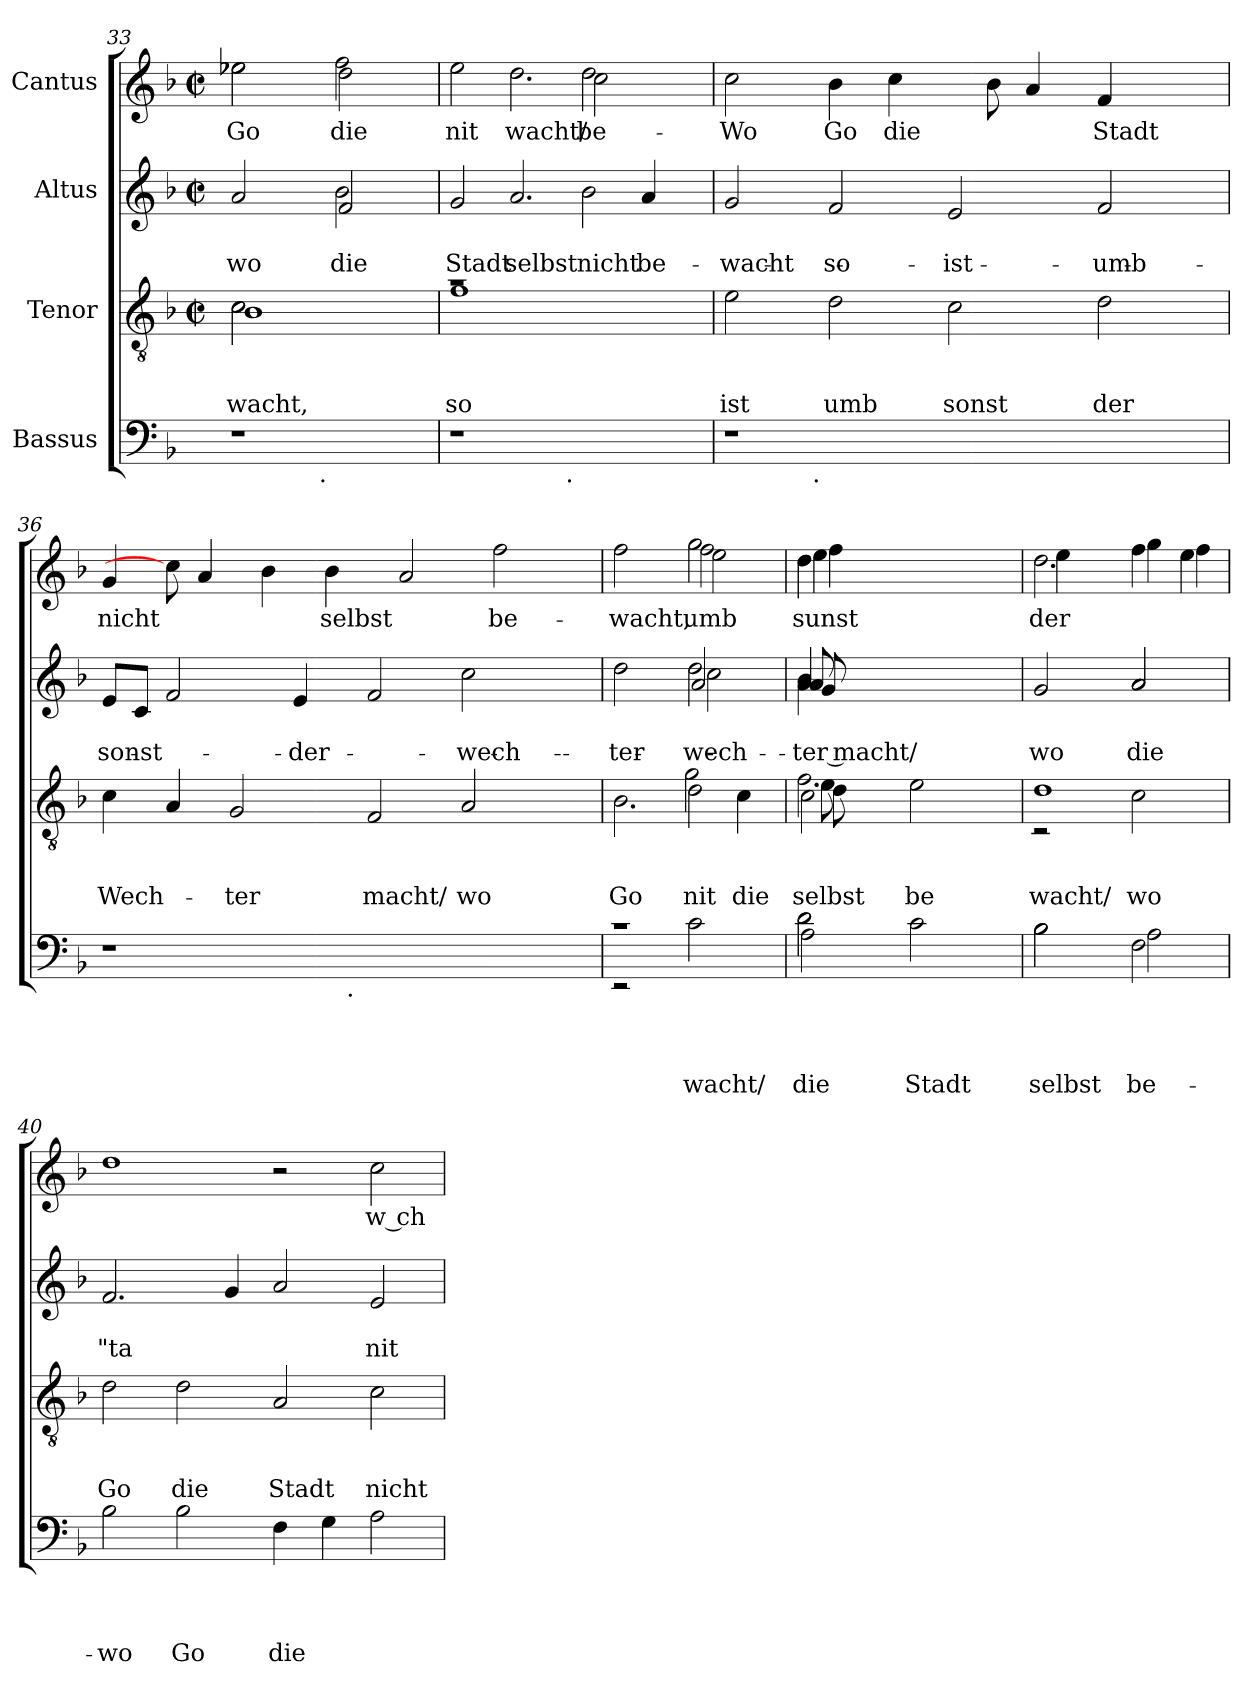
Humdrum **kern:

**kern	**text	**text	**text	**text	**kern	**text	**text	**text	**kern	**text	**text	**kern	**text
*part4	*part4	*part4	*part4	*part4	*part3	*part3	*part3	*part3	*part2	*part2	*part2	*part1	*part1
*staff4	*staff4	*staff4	*staff4	*staff4	*staff3	*staff3	*staff3	*staff3	*staff2	*staff2	*staff2	*staff1	*staff1
*I"Bassus	*	*	*	*	*I"Tenor	*	*	*	*I"Altus	*	*	*I"Cantus	*
*clefF4	*	*	*	*	*clefGv2	*	*	*	*clefG2	*	*	*clefG2	*
*k[b-]	*	*	*	*	*k[b-]	*	*	*	*k[b-]	*	*	*k[b-]	*
*F:	*	*	*	*	*F:	*	*	*	*F:	*	*	*F:	*
*	*	*	*	*	*M2/2	*	*	*	*M2/2	*	*	*M2/2	*
*	*	*	*	*	*met(c|)	*	*	*	*met(c|)	*	*	*met(c|)	*
=33	=33	=33	=33	=33	=33	=33	=33	=33	=33	=33	=33	=33	=33
!	!	!	!	!	!	!	!	!LO:LY:b	!	!	!	!	!
*	*	*	*	*	*^	*	*	*	*	*	*	*	*
!	!	!	!	!	!	!	!	!	!LO:LY:b	!	!	!	!	!
*	*	*	*	*	*	*^	*	*	*	*	*	*	*	*
!	!	!	!	!	!	!	!	!	!	!LO:LY:b	!	!	!LO:LY:b	!	!LO:LY:b
*	*	*	*	*	*	*	*	*	*	*	*^	*	*	*^	*
!	!	!	!	!	!	!	!	!	!	!	!	!	!	!	!	!	!LO:LY:b
*^	*	*	*	*	*	*	*	*	*	*	*	*	*	*	*	*	*
1r	4...ryy	.	.	.	.	2c\	2c\	1B-	.	.	-wacht,	2a/	2ryy	.	wo	2ee-X\	2ee-\	Go
!	!LO:TX:b:t=.	!	!	!	!	!	!	!	!	!	!	!	!	!	!	!	!	!
.	2ryy	.	.	.	.	.	.	.	.	.	.	.	.	.	.	.	.	.
!	!	!	!	!	!	!	!	!	!	!	!	!	!	!	!LO:LY:b	!	!	!
!	!	!	!	!	!	!	!	!	!	!	!	!	!	!	!LO:LY:b	!	!	!LO:LY:b
!	!	!	!	!	!	!	!	!	!	!	!	!	!	!	!	!	!	!LO:LY:b
.	.	.	.	.	.	2ryy	2ryy	.	.	.	.	2b-\	2f/	.	die	2ff\	2dd\	die
.	32ryy	.	.	.	.	.	.	.	.	.	.	.	.	.	.	.	.	.
=34	=34	=34	=34	=34	=34	=34	=34	=34	=34	=34	=34	=34	=34	=34	=34	=34	=34	=34
!	!	!	!	!	!	!	!	!	!	!	!LO:LY:b	!	!	!	!LO:LY:b	!	!	!LO:LY:b
*	*	*	*	*	*	*	*v	*v	*	*	*	*	*^	*	*	*	*^	*
1r	4...ryy	.	.	.	.	1ra	1f	.	.	so	2g/	4ryy	2.ryy	.	Stadt	2ee\	2ryy	4ryy	nit
!	!	!	!	!	!	!	!	!	!	!	!	!	!	!	!LO:LY:b	!	!	!	!LO:LY:b
.	.	.	.	.	.	.	.	.	.	.	.	2.a/	.	.	selbst	.	.	2.dd\	-wacht/
!	!LO:TX:b:t=.	!	!	!	!	!	!	!	!	!	!	!	!	!	!	!	!	!	!
.	2ryy	.	.	.	.	.	.	.	.	.	.	.	.	.	.	.	.	.	.
!	!	!	!	!	!	!	!	!	!	!	!	!	!	!	!LO:LY:b	!	!	!	!LO:LY:b
!	!	!	!	!	!	!	!	!	!	!	!	!	!	!	!	!	!	!	!LO:LY:b
.	.	.	.	.	.	.	.	.	.	.	2b-\	.	.	.	nicht	2dd\	2cc\	.	be-
!	!	!	!	!	!	!	!	!	!	!	!	!	!	!	!LO:LY:b	!	!	!	!
.	.	.	.	.	.	.	.	.	.	.	.	.	4a/	.	be-	.	.	.	.
.	32ryy	.	.	.	.	.	.	.	.	.	.	.	.	.	.	.	.	.	.
=35	=35	=35	=35	=35	=35	=35	=35	=35	=35	=35	=35	=35	=35	=35	=35	=35	=35	=35	=35
!	!	!	!	!	!	!	!	!	!	!LO:LY:b	!	!	!	!	!LO:LY:b	!	!	!	!LO:LY:b:rj
*	*	*	*	*	*	*v	*v	*	*	*	*	*	*	*	*	*v	*v	*v	*
*	*	*	*	*	*	*	*	*	*	*v	*v	*v	*	*	*	*
1r	4...ryy	.	.	.	.	2e\	.	.	ist	2g/	.	-wacht	2cc\	Wo
!	!LO:TX:b:t=.	!	!	!	!	!	!	!	!	!	!	!	!	!
.	1ryy	.	.	.	.	.	.	.	.	.	.	.	.	.
!	!	!	!	!	!	!	!	!	!LO:LY:b	!	!	!LO:LY:b	!	!LO:LY:b:rj
.	.	.	.	.	.	2d\	.	.	umb	2f/	.	so	4b-\	Go
!	!	!	!	!	!	!	!	!	!	!	!	!	!	!LO:LY:b
.	.	.	.	.	.	.	.	.	.	.	.	.	[4cc\	die
!	!	!	!	!	!	!	!	!	!LO:LY:b	!	!	!LO:LY:b	!	!
1ryy	.	.	.	.	.	2c\	.	.	sonst	2e/	.	ist	8ryy	.
.	.	.	.	.	.	.	.	.	.	.	.	.	8b-\	.
.	.	.	.	.	.	.	.	.	.	.	.	.	4a/	.
.	2ryy	.	.	.	.	.	.	.	.	.	.	.	.	.
!	!	!	!	!	!	!	!	!	!LO:LY:b	!	!	!LO:LY:b	!	!LO:LY:b
.	.	.	.	.	.	2d\	.	.	der	2f/	.	umb	4f/	Stadt
.	.	.	.	.	.	.	.	.	.	.	.	.	4ryy	.
.	32ryy	.	.	.	.	.	.	.	.	.	.	.	.	.
!!LO:LB:g=z
=36	=36	=36	=36	=36	=36	=36	=36	=36	=36	=36	=36	=36	=36	=36
!	!	!	!	!	!	!	!	!	!LO:LY:b	!	!	!LO:LY:b	!	!LO:LY:b:rj
1r	2...ryy	.	.	.	.	4c\	.	.	Wech-	8e/L	.	sonst	4g/	nicht
.	.	.	.	.	.	.	.	.	.	8c/J	.	.	.	.
.	.	.	.	.	.	4A/	.	.	.	2f/	.	.	8cc\]	.
.	.	.	.	.	.	.	.	.	.	.	.	.	4a/	.
!	!	!	!	!	!	!	!	!	!LO:LY:b	!	!	!	!	!
.	.	.	.	.	.	2G/	.	.	-ter	.	.	.	.	.
.	.	.	.	.	.	.	.	.	.	.	.	.	4b-\	.
!	!	!	!	!	!	!	!	!	!	!	!	!LO:LY:b	!	!
.	.	.	.	.	.	.	.	.	.	4e/	.	der	.	.
!	!	!	!	!	!	!	!	!	!	!	!	!	!	!LO:LY:b
.	.	.	.	.	.	.	.	.	.	.	.	.	4b-\	selbst
!	!LO:TX:b:t=.	!	!	!	!	!	!	!	!	!	!	!	!	!
.	1ryy	.	.	.	.	.	.	.	.	.	.	.	.	.
!	!	!	!	!	!	!	!	!	!LO:LY:b	!	!	!	!	!
1ryy	.	.	.	.	.	2F/	.	.	macht/	2f/	.	.	.	.
.	.	.	.	.	.	.	.	.	.	.	.	.	2a/	.
!	!	!	!	!	!	!	!	!	!LO:LY:b	!	!	!LO:LY:b	!	!
.	.	.	.	.	.	2A/	.	.	wo	2cc\	.	wech-	.	.
!	!	!	!	!	!	!	!	!	!	!	!	!	!	!LO:LY:b
.	.	.	.	.	.	.	.	.	.	.	.	.	2ff\	be-
.	8.ryy	.	.	.	.	.	.	.	.	.	.	.	.	.
8ryy	.	.	.	.	.	8ryy	.	.	.	8ryy	.	.	.	.
=37	=37	=37	=37	=37	=37	=37	=37	=37	=37	=37	=37	=37	=37	=37
!	!	!	!	!	!	!	!	!	!LO:LY:b:rj	!	!	!LO:LY:b:rj	!	!LO:LY:b:rj
*	*	*	*	*	*	*^	*	*	*	*^	*	*	*^	*
*	*	*	*	*	*	*	*^	*	*	*	*	*^	*	*	*	*^	*
1rc	2rEE	.	.	.	.	2.B-\	2ryy	2ryy	.	.	Go	2dd\	2ryy	2ryy	.	-ter	2ff\	2ryy	2ryy	-wacht,
!	!	!	!	!	!LO:LY:b	!	!	!	!	!	!LO:LY:b:rj	!	!	!	!	!	!	!	!	!
!	!	!	!	!	!	!	!	!	!	!	!LO:LY:b	!	!	!	!	!LO:LY:b	!	!	!	!
!	!	!	!	!	!	!	!	!	!	!	!	!	!	!	!	!LO:LY:b:rj	!	!	!	!
!	!	!	!	!	!	!	!	!	!	!	!	!	!	!	!	!LO:LY:b	!	!	!	!LO:LY:b
!	!	!	!	!	!	!	!	!	!	!	!	!	!	!	!	!	!	!	!	!LO:LY:b:rj
!	!	!	!	!	!	!	!	!	!	!	!	!	!	!	!	!	!	!	!	!LO:LY:b
.	2c\	.	.	.	-wacht/	.	2d\	2g\	.	.	nit	2dd\	2a/	2cc\	.	wech-	2gg\	2ff\	2ee\	umb
!	!	!	!	!	!	!	!	!	!	!	!LO:LY:b	!	!	!	!	!	!	!	!	!
.	.	.	.	.	.	4c\	.	.	.	.	die	.	.	.	.	.	.	.	.	.
*v	*v	*	*	*	*	*	*	*	*	*	*	*v	*v	*v	*	*	*v	*v	*v	*
*	*	*	*	*	*v	*v	*v	*	*	*	*	*	*	*	*
=38	=38	=38	=38	=38	=38	=38	=38	=38	=38	=38	=38	=38	=38
!	!	!	!	!LO:LY:b:rj	!	!	!	!	!	!	!	!	!
*^	*	*	*	*	*	*	*	*	*	*	*	*	*
!	!	!	!	!	!LO:LY:b	!	!	!	!	!	!	!	!	!
*	*^	*	*	*	*	*	*	*	*	*	*	*	*	*
!	!	!	!	!	!	!LO:LY:b	!	!	!	!LO:LY:b	!	!	!LO:LY:b	!	!LO:LY:b
*	*	*	*	*	*	*	*^	*	*	*	*^	*	*	*^	*
*	*	*	*	*	*	*	*	*^	*	*	*	*	*^	*	*	*	*^	*
*	*	*	*	*	*	*	*	*	*^	*	*	*	*	*	*^	*	*	*	*	*^	*
2d\	2d\	2A\	.	.	.	die	2.f\	8e\	8d\	2c\	.	.	selbst	4b-\	8a/	8g/	4a/	.	-ter macht/	4dd\	4ee\	4ff\	4dd\	sunst
.	.	.	.	.	.	.	.	2..ryy	2..ryy	.	.	.	.	.	2.ryy	2.ryy	.	.	.	.	.	.	.	.
.	.	.	.	.	.	.	.	.	.	.	.	.	.	2.ryy	.	.	2.ryy	.	.	2.ryy	2.ryy	2.ryy	2.ryy	.
!	!	!	!	!	!	!LO:LY:b	!	!	!	!	!	!	!LO:LY:b	!	!	!	!	!	!	!	!	!	!	!
2ryy	2ryy	2c\	.	.	.	Stadt	.	.	.	2e\	.	.	be-	.	.	.	.	.	.	.	.	.	.	.
.	.	.	.	.	.	.	4ryy	.	.	.	.	.	.	.	.	.	.	.	.	.	.	.	.	.
.	.	.	.	.	.	.	.	.	.	.	.	.	.	.	8ryy	8ryy	.	.	.	.	.	.	.	.
*v	*v	*v	*	*	*	*	*	*	*	*	*	*	*	*	*	*v	*v	*	*	*v	*v	*v	*v	*
*	*	*	*	*	*v	*v	*v	*v	*	*	*	*	*	*	*	*	*	*
=39	=39	=39	=39	=39	=39	=39	=39	=39	=39	=39	=39	=39	=39	=39	=39
!	!	!	!	!LO:LY:b	!	!	!	!	!	!	!	!	!	!	!
*^	*	*	*	*	*	*	*	*	*	*	*	*	*	*	*
!	!	!	!	!	!LO:LY:b	!	!	!	!LO:LY:b	!	!	!	!	!LO:LY:b	!	!LO:LY:b
*	*	*	*	*	*	*^	*	*	*	*	*	*	*	*	*^	*
*	*	*	*	*	*	*	*	*	*	*	*	*v	*v	*	*	*	*^	*
2B-\	2B-\	.	.	.	selbst	1d	2rC	.	.	-wacht/	2g/	2ryy	.	wo	2.dd\	4ee\	2ryy	der
.	.	.	.	.	.	.	.	.	.	.	.	.	.	.	.	4ryy	.	.
!	!	!	!	!	!LO:LY:b	!	!	!	!	!	!	!	!	!	!	!	!	!
!	!	!	!	!	!LO:LY:b	!	!	!	!	!LO:LY:b	!	!	!	!LO:LY:b	!	!	!	!
!	!	!	!	!	!	!	!	!	!	!	!	!	!	!LO:LY:b	!	!	!	!
2F\	2A\	.	.	.	be-	.	2c\	.	.	wo	2a/	2a/	.	die	.	4ff\	4gg\	.
.	.	.	.	.	.	.	.	.	.	.	.	.	.	.	4ee\	4ryy	4ff\	.
*v	*v	*	*	*	*	*	*	*	*	*	*v	*v	*	*	*	*	*	*
*	*	*	*	*	*v	*v	*	*	*	*	*	*	*	*	*	*
!!LO:LB:g=z
=40	=40	=40	=40	=40	=40	=40	=40	=40	=40	=40	=40	=40	=40	=40	=40
!	!	!	!	!LO:LY:b:rj	!	!	!	!LO:LY:b:rj	!	!	!LO:LY:b	!	!	!	!
*	*	*	*	*	*	*	*	*	*	*	*	*v	*v	*v	*
2B-\	.	.	.	-wo	2d\	.	.	Go	2.f/	.	"ta	1dd	.
!	!	!	!	!LO:LY:b	!	!	!	!LO:LY:b	!	!	!	!	!
2B-\	.	.	.	Go	2d\	.	.	die	.	.	.	.	.
.	.	.	.	.	.	.	.	.	4g/	.	.	.	.
!	!	!	!	!LO:LY:b	!	!	!	!LO:LY:b	!	!	!	!	!
4F\	.	.	.	die	2A/	.	.	Stadt	2a/	.	.	2r	.
4G\	.	.	.	.	.	.	.	.	.	.	.	.	.
!	!	!	!	!	!	!	!	!LO:LY:b	!	!	!LO:LY:b	!	!LO:LY:b
2A\	.	.	.	.	2c\	.	.	nicht	2e/	.	nit	2cc\	w ch-
=	=	=	=	=	=	=	=	=	=	=	=	=	=
*-	*-	*-	*-	*-	*-	*-	*-	*-	*-	*-	*-	*-	*-
